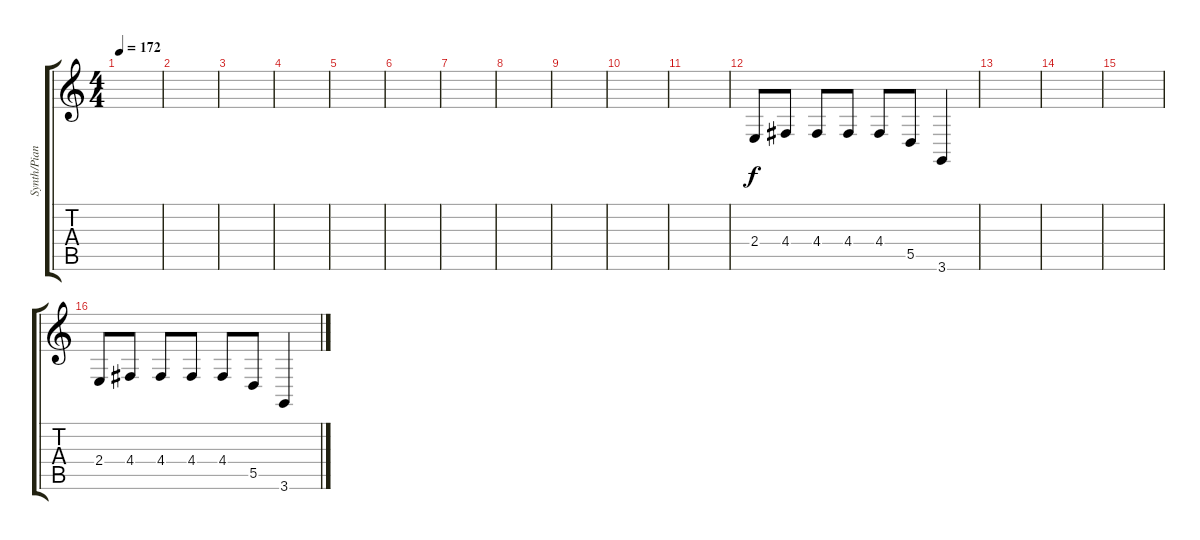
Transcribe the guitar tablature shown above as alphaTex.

\track ("Synth/Piano" "Synth/Pian") {instrument reedorgan}
\staff {score tabs}
\tuning (E4 B3 G3 D3 A2 E2) {hide}
\ts (4 4)
\tempo 172
\clef g2
\ks c
|
|
|
|
|
|
|
|
|
|
|
2.4.8 4.4.8 4.4.8 4.4.8 4.4.8 5.5.8 3.6.4 |
|
|
|
2.4.8 4.4.8 4.4.8 4.4.8 4.4.8 5.5.8 3.6.4
